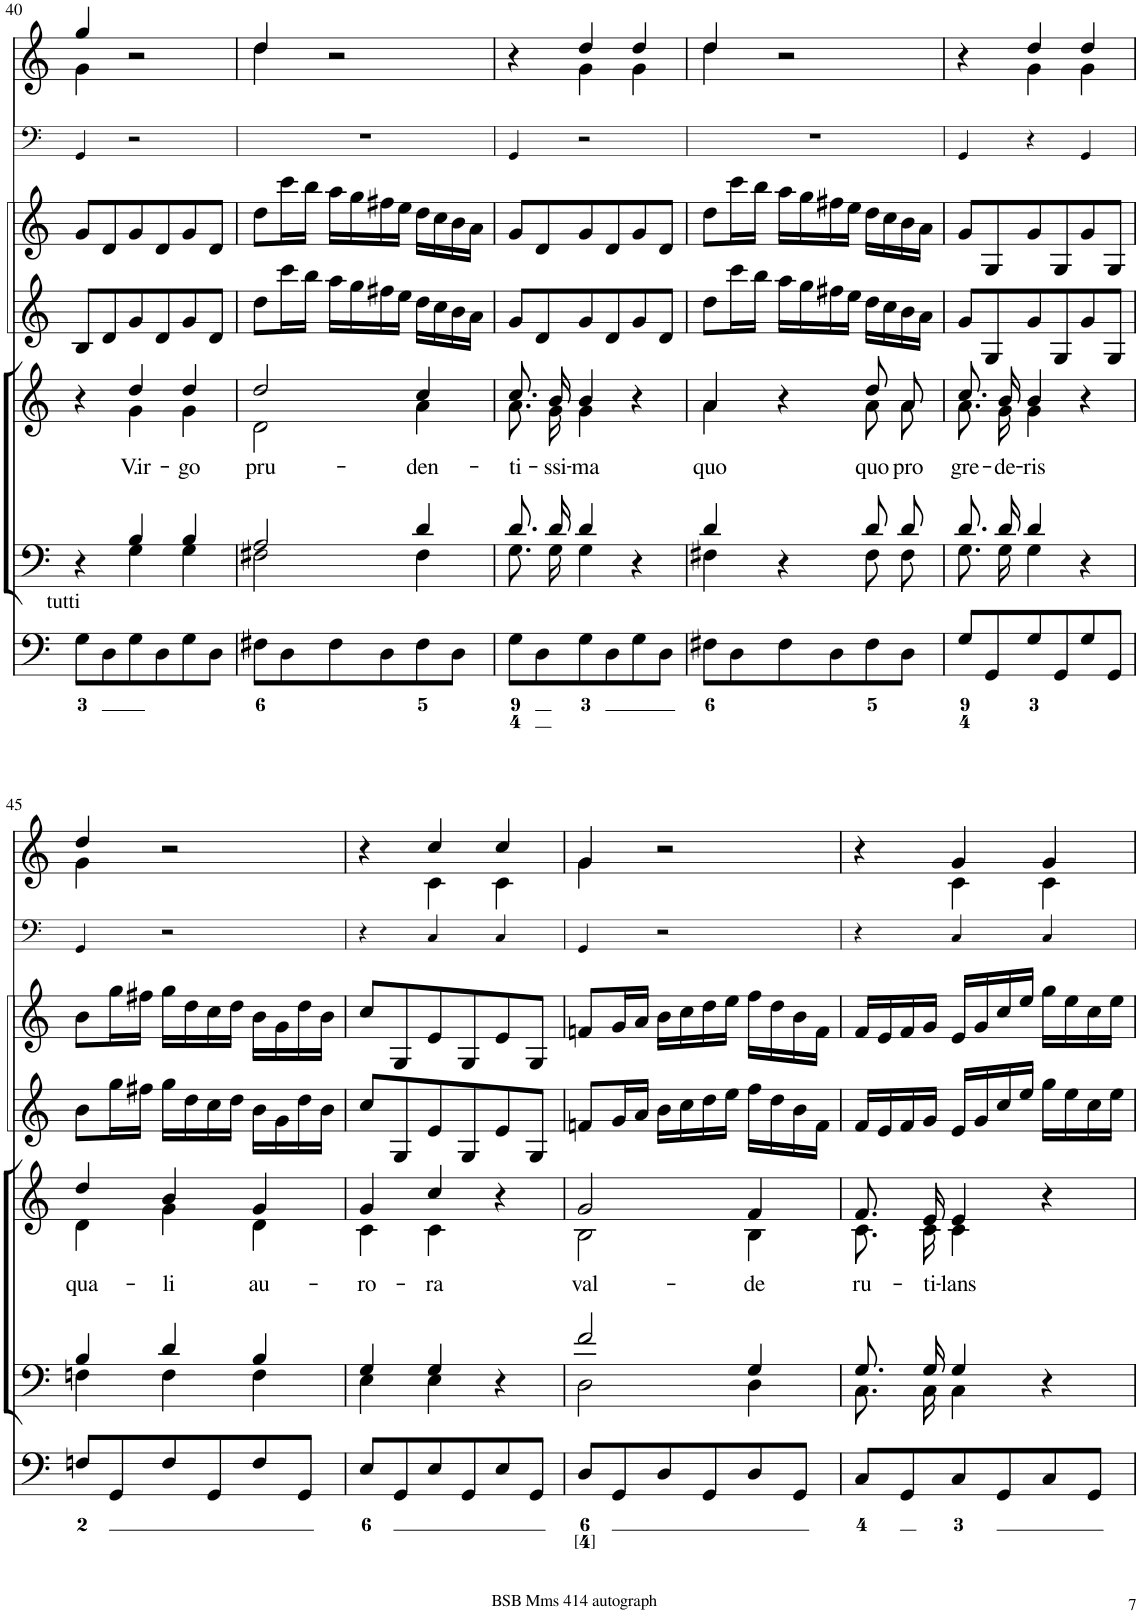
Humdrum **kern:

**kern	**kern	**kern	**text	**kern	**kern	**kern	**kern
*part7	*part6	*part5	*part5	*part4	*part3	*part2	*part1
*staff7	*staff6	*staff5	*staff5	*staff4	*staff3	*staff2	*staff1
*I"Organ	*I"Voice	*I"Voice	*	*I"Violin	*I"Violini	*I"Timpani	*I"Clarini in C
*	*	*	*	*I'Vln	*I'Vln	*I'Timp	*
!!LO:PB:g=z
*clefF4	*clefF4	*clefG2	*	*clefG2	*clefG2	*clefF4	*clefG2
*k[]	*k[]	*k[]	*	*k[]	*k[]	*k[]	*k[]
*M3/4	*M3/4	*M3/4	*	*M3/4	*M3/4	*M3/4	*M3/4
=40	=40	=40	=40	=40	=40	=40	=40
*	*^	*^	*	*	*	*	*^
!LO:TX:a:t=tutti	!	!	!	!	!	!	!	!	!	!
8G\L	4r	4ryy	4r	4ryy	.	8B/L	8g/L	4GG/	4gg/	4g\
8D\	.	.	.	.	.	8d/	8d/	.	.	.
!	!	!	!	!	!LO:LY:b	!	!	!	!	!
!	!	!	!	!	!LO:LY:b	!	!	!	!	!
8G\	4B/	4G\	4dd/	4g\	Vir-	8g/	8g/	2r	2r	2ryy
8D\	.	.	.	.	.	8d/	8d/	.	.	.
!	!	!	!	!	!LO:LY:b	!	!	!	!	!
8G\	4B/	4G\	4dd/	4g\	-go	8g/	8g/	.	.	.
8D\J	.	.	.	.	.	8d/J	8d/J	.	.	.
=41	=41	=41	=41	=41	=41	=41	=41	=41	=41	=41
!	!	!	!	!	!LO:LY:b	!	!	!	!	!
8F#X\L	2A/	2F#X\	2dd/	2d\	pru-	8dd\L	8dd\L	2.r	4dd/	4dd\
8D\	.	.	.	.	.	16ccc\L	16ccc\L	.	.	.
.	.	.	.	.	.	16bb\JJ	16bb\JJ	.	.	.
8F#\	.	.	.	.	.	16aa\LL	16aa\LL	.	2r	2ryy
.	.	.	.	.	.	16gg\	16gg\	.	.	.
8D\	.	.	.	.	.	16ff#X\	16ff#X\	.	.	.
.	.	.	.	.	.	16ee\JJ	16ee\JJ	.	.	.
!	!	!	!	!	!LO:LY:b	!	!	!	!	!
8F#\	4d/	4F#\	4cc/	4a\	-den-	16dd\LL	16dd\LL	.	.	.
.	.	.	.	.	.	16cc\	16cc\	.	.	.
8D\J	.	.	.	.	.	16b\	16b\	.	.	.
.	.	.	.	.	.	16a\JJ	16a\JJ	.	.	.
=42	=42	=42	=42	=42	=42	=42	=42	=42	=42	=42
!	!	!	!	!	!LO:LY:b	!	!	!	!	!
8G\L	8.d/L	8.G\L	8.cc/L	8.a\L	-ti-	8g/L	8g/L	4GG/	4r	4ryy
8D\	.	.	.	.	.	8d/	8d/	.	.	.
!	!	!	!	!	!LO:LY:b	!	!	!	!	!
.	16d/Jk	16G\Jk	16b/Jk	16g\Jk	-ssi-	.	.	.	.	.
!	!	!	!	!	!LO:LY:b	!	!	!	!	!
8G\	4d/	4G\	4b/	4g\	-ma	8g/	8g/	2r	4dd/	4g\
8D\	.	.	.	.	.	8d/	8d/	.	.	.
8G\	4r	4ryy	4r	4ryy	.	8g/	8g/	.	4dd/	4g\
8D\J	.	.	.	.	.	8d/J	8d/J	.	.	.
=43	=43	=43	=43	=43	=43	=43	=43	=43	=43	=43
!	!	!	!	!	!LO:LY:b	!	!	!	!	!
8F#X\L	4d/	4F#X\	4a/	4a\	quo	8dd\L	8dd\L	2.r	4dd/	4dd\
8D\	.	.	.	.	.	16ccc\L	16ccc\L	.	.	.
.	.	.	.	.	.	16bb\JJ	16bb\JJ	.	.	.
8F#\	4r	4ryy	4r	4ryy	.	16aa\LL	16aa\LL	.	2r	2ryy
.	.	.	.	.	.	16gg\	16gg\	.	.	.
8D\	.	.	.	.	.	16ff#X\	16ff#X\	.	.	.
.	.	.	.	.	.	16ee\JJ	16ee\JJ	.	.	.
!	!	!	!	!	!LO:LY:b	!	!	!	!	!
8F#\	8d/L	8F#\L	8dd/L	8a\L	quo	16dd\LL	16dd\LL	.	.	.
.	.	.	.	.	.	16cc\	16cc\	.	.	.
!	!	!	!	!	!LO:LY:b	!	!	!	!	!
8D\J	8d/J	8F#\J	8a/J	8a\J	pro	16b\	16b\	.	.	.
.	.	.	.	.	.	16a\JJ	16a\JJ	.	.	.
=44	=44	=44	=44	=44	=44	=44	=44	=44	=44	=44
!	!	!	!	!	!LO:LY:b	!	!	!	!	!
8G/L	8.d/L	8.G\L	8.cc/L	8.a\L	gre-	8g/L	8g/L	4GG/	4r	4ryy
8GG/	.	.	.	.	.	8G/	8G/	.	.	.
!	!	!	!	!	!LO:LY:b	!	!	!	!	!
.	16d/Jk	16G\Jk	16b/Jk	16g\Jk	-de-	.	.	.	.	.
!	!	!	!	!	!LO:LY:b	!	!	!	!	!
8G/	4d/	4G\	4b/	4g\	-ris	8g/	8g/	4r	4dd/	4g\
8GG/	.	.	.	.	.	8G/	8G/	.	.	.
8G/	4r	4ryy	4r	4ryy	.	8g/	8g/	4GG/	4dd/	4g\
8GG/J	.	.	.	.	.	8G/J	8G/J	.	.	.
!!LO:LB:g=z	!!
=45	=45	=45	=45	=45	=45	=45	=45	=45	=45	=45
!	!	!	!	!	!LO:LY:b	!	!	!	!	!
8Fn/L	4B/	4Fn\	4dd/	4d\	qua-	8b\L	8b\L	4GG/	4dd/	4g\
8GG/	.	.	.	.	.	16gg\L	16gg\L	.	.	.
.	.	.	.	.	.	16ff#X\JJ	16ff#X\JJ	.	.	.
!	!	!	!	!	!LO:LY:b	!	!	!	!	!
8F/	4d/	4F\	4b/	4g\	-li	16gg\LL	16gg\LL	2r	2r	2ryy
.	.	.	.	.	.	16dd\	16dd\	.	.	.
8GG/	.	.	.	.	.	16cc\	16cc\	.	.	.
.	.	.	.	.	.	16dd\JJ	16dd\JJ	.	.	.
!	!	!	!	!	!LO:LY:b	!	!	!	!	!
8F/	4B/	4F\	4g/	4d\	au-	16b\LL	16b\LL	.	.	.
.	.	.	.	.	.	16g\	16g\	.	.	.
8GG/J	.	.	.	.	.	16dd\	16dd\	.	.	.
.	.	.	.	.	.	16b\JJ	16b\JJ	.	.	.
=46	=46	=46	=46	=46	=46	=46	=46	=46	=46	=46
!	!	!	!	!	!LO:LY:b	!	!	!	!	!
8E/L	4G/	4E\	4g/	4c\	-ro-	8cc/L	8cc/L	4r	4r	4ryy
8GG/	.	.	.	.	.	8G/	8G/	.	.	.
!	!	!	!	!	!LO:LY:b	!	!	!	!	!
8E/	4G/	4E\	4cc/	4c\	-ra	8e/	8e/	4C/	4cc/	4c\
8GG/	.	.	.	.	.	8G/	8G/	.	.	.
8E/	4r	4ryy	4r	4ryy	.	8e/	8e/	4C/	4cc/	4c\
8GG/J	.	.	.	.	.	8G/J	8G/J	.	.	.
=47	=47	=47	=47	=47	=47	=47	=47	=47	=47	=47
!	!	!	!	!	!LO:LY:b	!	!	!	!	!
8D/L	2f/	2D\	2g/	2B\	val-	8fn/L	8fn/L	4GG/	4g/	4g\
8GG/	.	.	.	.	.	16g/L	16g/L	.	.	.
.	.	.	.	.	.	16a/JJ	16a/JJ	.	.	.
8D/	.	.	.	.	.	16b\LL	16b\LL	2r	2r	2ryy
.	.	.	.	.	.	16cc\	16cc\	.	.	.
8GG/	.	.	.	.	.	16dd\	16dd\	.	.	.
.	.	.	.	.	.	16ee\JJ	16ee\JJ	.	.	.
!	!	!	!	!	!LO:LY:b	!	!	!	!	!
8D/	4G/	4D\	4f/	4B\	-de	16ff\LL	16ff\LL	.	.	.
.	.	.	.	.	.	16dd\	16dd\	.	.	.
8GG/J	.	.	.	.	.	16b\	16b\	.	.	.
.	.	.	.	.	.	16f\JJ	16f\JJ	.	.	.
=48	=48	=48	=48	=48	=48	=48	=48	=48	=48	=48
!	!	!	!	!	!LO:LY:b	!	!	!	!	!
8C/L	8.G/L	8.C\L	8.f/L	8.c\L	ru-	16f/LL	16f/LL	4r	4r	4ryy
.	.	.	.	.	.	16e/	16e/	.	.	.
8GG/	.	.	.	.	.	16f/	16f/	.	.	.
!	!	!	!	!	!LO:LY:b	!	!	!	!	!
.	16G/Jk	16C\Jk	16e/Jk	16c\Jk	-ti-	16g/JJ	16g/JJ	.	.	.
!	!	!	!	!	!LO:LY:b	!	!	!	!	!
8C/	4G/	4C\	4e/	4c\	-lans	16e/LL	16e/LL	4C/	4g/	4c\
.	.	.	.	.	.	16g/	16g/	.	.	.
8GG/	.	.	.	.	.	16cc/	16cc/	.	.	.
.	.	.	.	.	.	16ee/JJ	16ee/JJ	.	.	.
8C/	4r	4ryy	4r	4ryy	.	16gg\LL	16gg\LL	4C/	4g/	4c\
.	.	.	.	.	.	16ee\	16ee\	.	.	.
8GG/J	.	.	.	.	.	16cc\	16cc\	.	.	.
.	.	.	.	.	.	16ee\JJ	16ee\JJ	.	.	.
*	*v	*v	*	*	*	*	*	*	*v	*v
*	*	*v	*v	*	*	*	*	*
=	=	=	=	=	=	=	=
*-	*-	*-	*-	*-	*-	*-	*-
